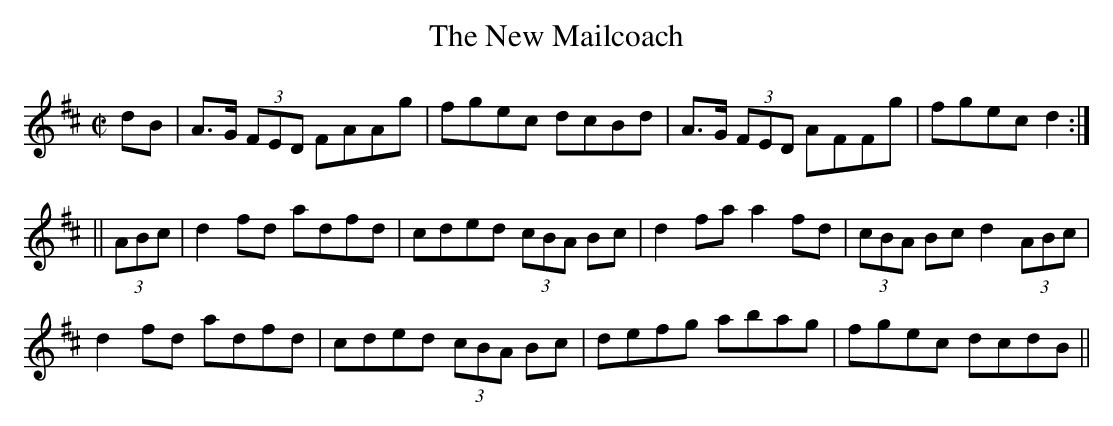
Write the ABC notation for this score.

X:1
T:New Mailcoach, The
M:C|
L:1/8
K:D
dB|A>G (3FED FAAg|fgec dcBd|A>G (3FED AFFg|fgec d2:|
||(3ABc|d2 fd adfd|cded (3cBA Bc|d2 fa a2 fd|(3cBA Bc d2 (3ABc|
d2 fd adfd|cded (3cBA Bc|defg abag|fgec dcdB||
